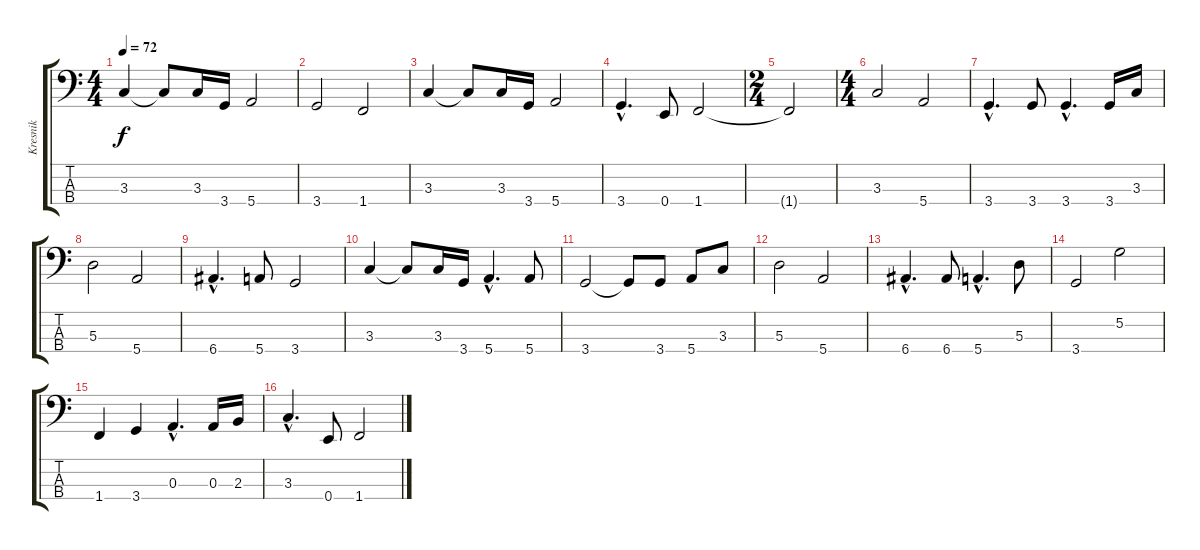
\track ("Kresnik" "Kresnik") {instrument electricbassfinger}
\staff {score tabs}
\tuning (G2 D2 A1 E1) {hide}
\ts (4 4)
\tempo 72
\clef f4
\ks c
3.3.4{dy f instrument electricbassfinger} 3.3{t}.8 3.3.16 3.4.16 5.4.2 |
3.4.2 1.4.2 |
3.3.4 3.3{t}.8 3.3.16 3.4.16 5.4.2 |
3.4{hac}.4{d} 0.4.8 1.4.2 |
\ts (2 4)
1.4{t}.2 |
\ts (4 4)
3.3.2 5.4.2 |
3.4{hac}.4{d} 3.4.8 3.4{hac}.4{d} 3.4.16 3.3.16 |
5.3.2 5.4.2 |
6.4{hac}.4{d} 5.4.8 3.4.2 |
3.3.4 3.3{t}.8 3.3.16 3.4.16 5.4{hac}.4{d} 5.4.8 |
3.4.2 3.4{t}.8 3.4.8 5.4.8 3.3.8 |
5.3.2 5.4.2 |
6.4{hac}.4{d} 6.4.8 5.4{hac}.4{d} 5.3.8 |
3.4.2 5.2.2 |
1.4.4 3.4.4 0.3{hac}.4{d} 0.3.16 2.3.16 |
3.3{hac}.4{d} 0.4.8 1.4.2
